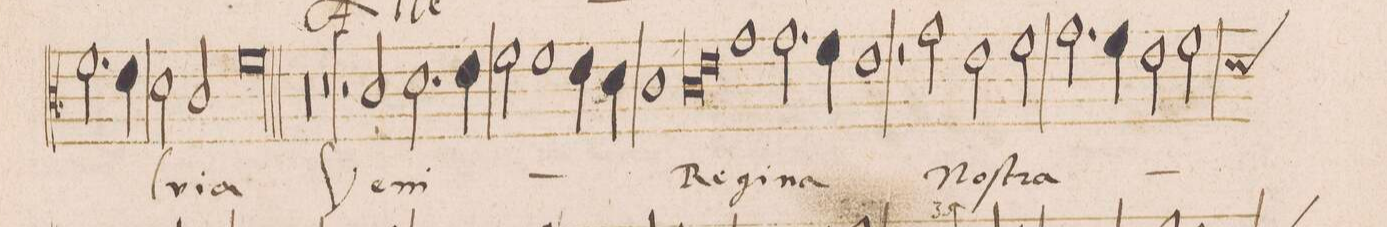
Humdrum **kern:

**kern	**text
*I"ALTVS	*
*clefC3	*
*k[b-]	*
*met(C|)	*
*M2/1	*
2.f\	.
4e\	.
=8-	=8-
2d\	.
2c/	-lu-
1fl	-ia
=9||	=9||
*>B	*>B
*M2/1	*
*met(C|)	*
00r	.
=10-	=10-
=11-	=11-
0r	.
=12-	=12-
2r	.
2c/	Ve-
2.d\	-ni
4e\	.
=13-	=13-
2f\	.
1f	.
4e\	.
4d\	.
=14-	=14-
1c	.
*lig	*
1c	Re-
=15-	=15-
1e	.
*Xlig	*
1g	-gi-
=16-	=16-
2.g\	-na
4f\	.
1e	.
=17-	=17-
2r	.
2g\	No-
2e\	-ſtra
2f\	.
=18-	=18-
2.g\	.
4f\	.
2e\	.
2f\	.
*custos:d	*
=19-	=19-
*-	*-
